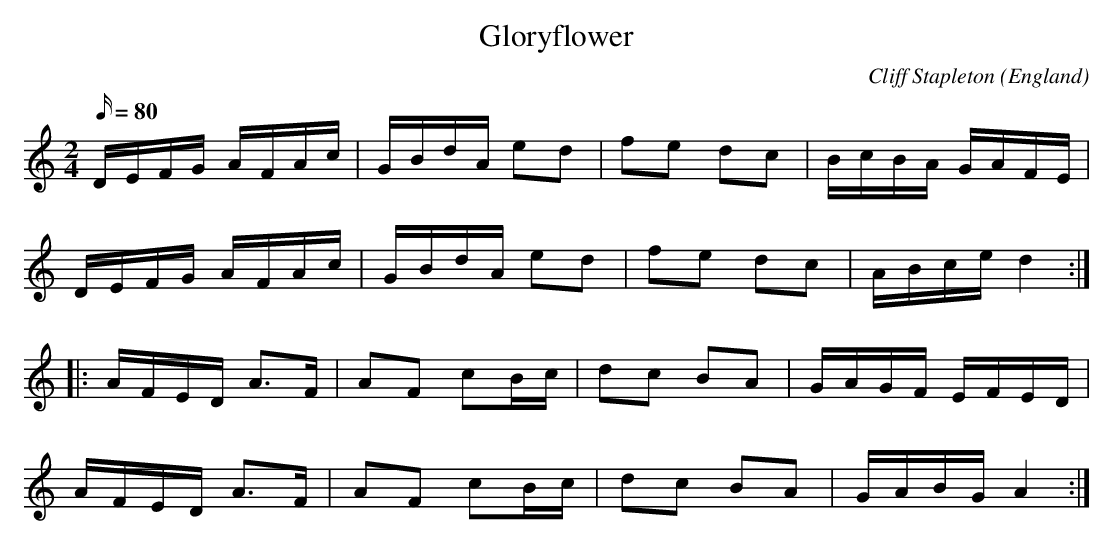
X:1
T:Gloryflower
C:Cliff Stapleton
L:1/16
M:2/4
O:England
Q:80
K:D dorian
DEFG AFAc|GBdA e2d2|f2e2 d2c2|BcBA GAFE|
DEFG AFAc|GBdA e2d2|f2e2 d2c2|ABced4:|
|:AFED A3F|A2F2 c2Bc|d2c2 B2A2|GAGF EFED|
AFED A3F|A2F2 c2Bc|d2c2 B2A2|GABGA4:|
